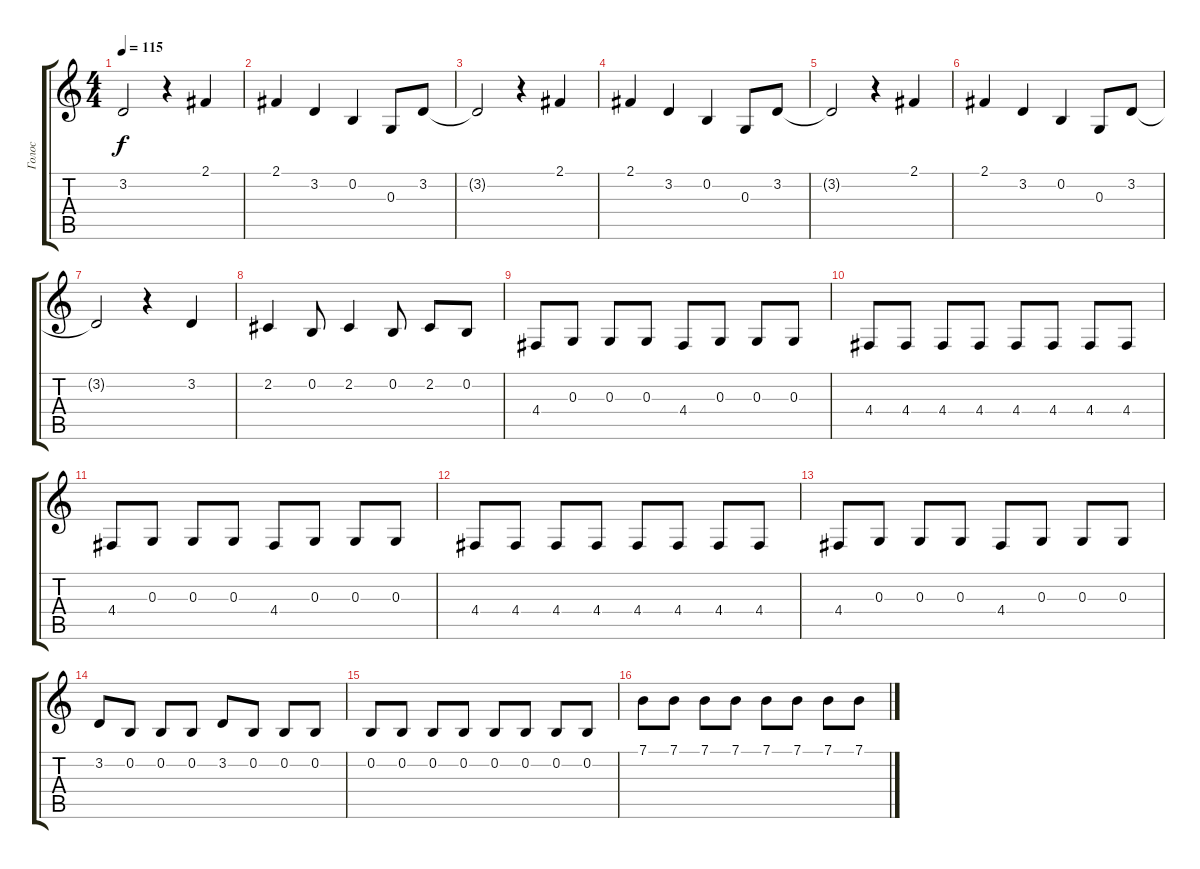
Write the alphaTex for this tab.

\track ("Голос" "Голос") {instrument violin}
\staff {score tabs}
\tuning (E4 B3 G3 D3 A2 E2) {hide}
\ts (4 4)
\tempo 115
\clef g2
\ks c
3.2.2{dy f} r.4 2.1.4 |
2.1.4 3.2.4 0.2.4 0.3.8 3.2.8 |
3.2{t}.2 r.4 2.1.4 |
2.1.4 3.2.4 0.2.4 0.3.8 3.2.8 |
3.2{t}.2 r.4 2.1.4 |
2.1.4 3.2.4 0.2.4 0.3.8 3.2.8 |
3.2{t}.2 r.4 3.2.4 |
2.2.4 0.2.8 2.2.4 0.2.8 2.2.8 0.2.8 |
4.4.8 0.3.8 0.3.8 0.3.8 4.4.8 0.3.8 0.3.8 0.3.8 |
4.4.8 4.4.8 4.4.8 4.4.8 4.4.8 4.4.8 4.4.8 4.4.8 |
4.4.8 0.3.8 0.3.8 0.3.8 4.4.8 0.3.8 0.3.8 0.3.8 |
4.4.8 4.4.8 4.4.8 4.4.8 4.4.8 4.4.8 4.4.8 4.4.8 |
4.4.8 0.3.8 0.3.8 0.3.8 4.4.8 0.3.8 0.3.8 0.3.8 |
3.2.8 0.2.8 0.2.8 0.2.8 3.2.8 0.2.8 0.2.8 0.2.8 |
0.2.8 0.2.8 0.2.8 0.2.8 0.2.8 0.2.8 0.2.8 0.2.8 |
7.1.8 7.1.8 7.1.8 7.1.8 7.1.8 7.1.8 7.1.8 7.1.8
